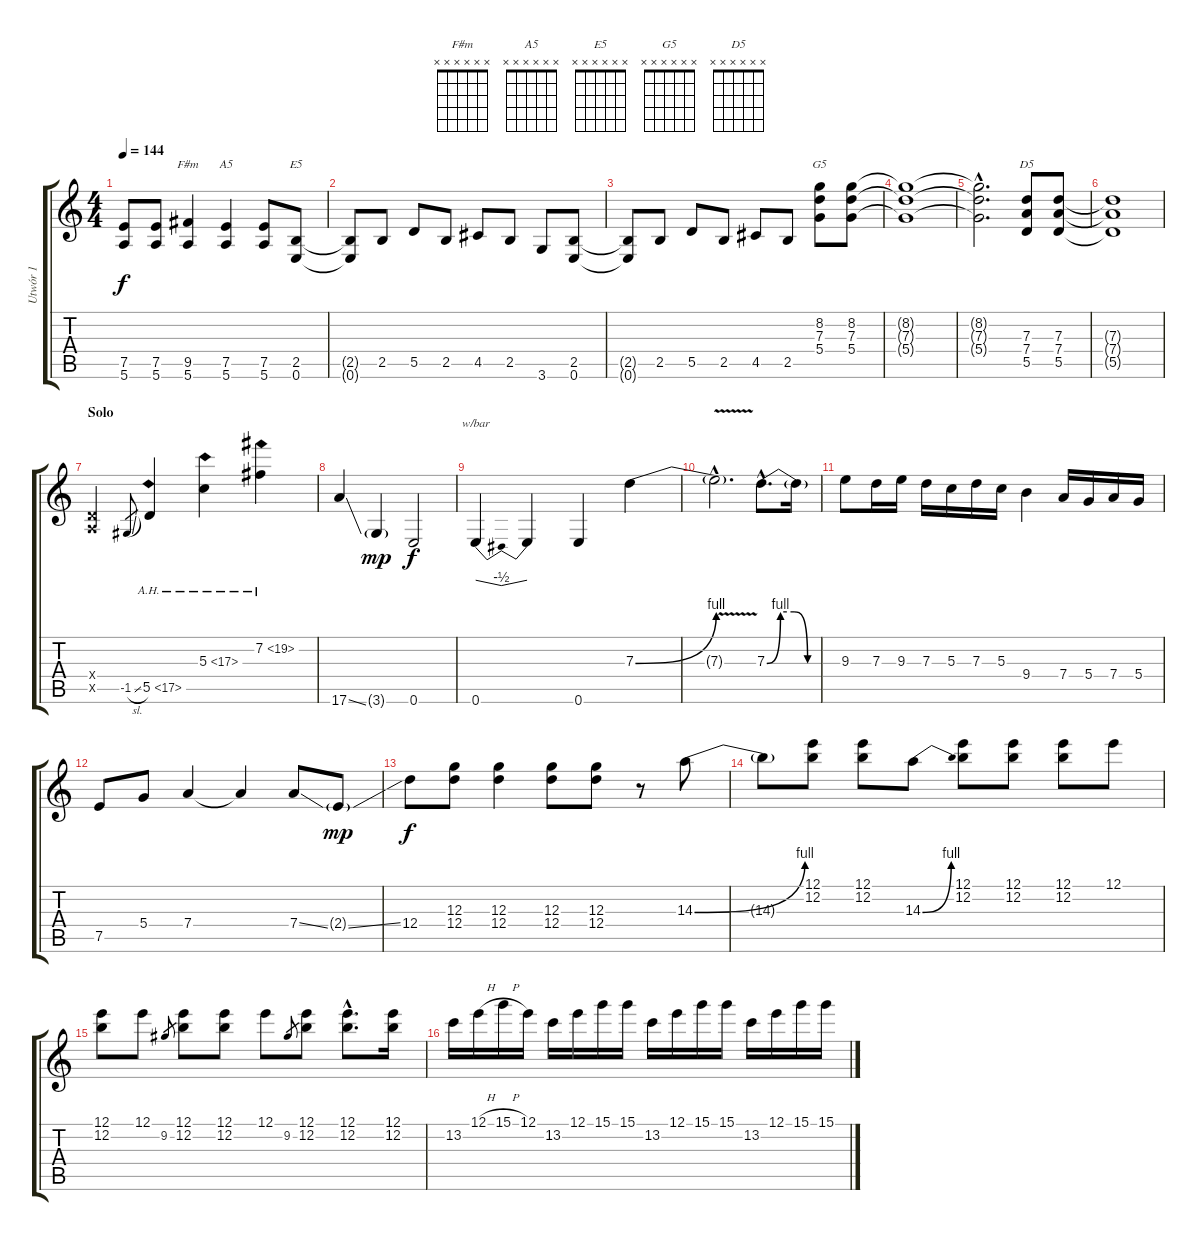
\track ("Utwór 1" "Utwór 1") {instrument distortionguitar}
\staff {score tabs}
\tuning (E4 B3 G3 D3 A2 E2) {hide}
\chord ("F#m" x x x x x x) {firstfret 0}
\chord ("A5" x x x x x x) {firstfret 0}
\chord ("E5" x x x x x x) {firstfret 0}
\chord ("G5" x x x x x x) {firstfret 0}
\chord ("D5" x x x x x x) {firstfret 0}
\ts (4 4)
\tempo 144
\clef g2
\ks c
(7.5{t} 5.6{t}).8{dy f} (7.5 5.6).8 (9.5 5.6).4{ch "F#m"} (7.5 5.6).4{ch "A5"} (7.5 5.6).8 (2.5 0.6).8{ch "E5"} |
(2.5{t} 0.6{t}).8 2.5.8 5.5.8 2.5.8 4.5.8 2.5.8 3.6.8 (2.5 0.6).8 |
(2.5{t} 0.6{t}).8 2.5.8 5.5.8 2.5.8 4.5.8 2.5.8 (8.2 7.3 5.4).8{ch "G5"} (8.2 7.3 5.4).8 |
(8.2{t} 7.3{t} 5.4{t}).1 |
(8.2{hac t} 7.3{hac t} 5.4{hac t}).2{d} (7.3 7.4 5.5).8{ch "D5"} (7.3 7.4 5.5).8 |
(7.3{t} 7.4{t} 5.5{t}).1 |
\section ("" "Solo")
(0.4{x} 0.5{x}).4 -1.5{sl}.8{gr} 5.5{ah 12}.4 5.3{ah 12}.4 7.2{ah 12}.4 |
17.6{ss}.4 3.6{g}.4{dy mp} 0.6.2{dy f} |
0.6.4{tbe (dip default 0 0 30 -2 60 0)} 0.6{t}.4 0.6.4 7.3{be (bend 0 0 60 4)}.4 |
7.3{v hac t}.2{d} 7.3{be (custom 0 0 15 4 30 4 45 0 60 0) hac}.8{d} 7.3{t}.16 |
9.3.8 7.3.16 9.3.16 7.3.16 5.3.16 7.3.16 5.3.16 9.4.4 7.4.16 5.4.16 7.4.16 5.4.16 |
7.5.8 5.4.8 7.4.4 7.4{t}.4 7.4{ss}.8 2.4{ss g}.8{dy mp} |
12.4.8{dy f} (12.3 12.4).8 (12.3 12.4).4 (12.3 12.4).8 (12.3 12.4).8 r.8 14.3{be (bend 0 0 60 4)}.8 |
14.3{t}.8 (12.1 12.2).8 (12.1 12.2).8 14.3{be (bend 0 0 60 4)}.8 (12.1 12.2).8 (12.1 12.2).8 (12.1 12.2).8 12.1.8 |
(12.1 12.2).8 12.1.8 9.2.8{gr} (12.1 12.2).8 (12.1 12.2).8 12.1.8 9.2.8{gr} (12.1 12.2).8 (12.1{hac} 12.2{hac}).8{d} (12.1 12.2).16 |
13.2.16 12.1{h}.16 15.1{h}.16 12.1.16 13.2.16 12.1.16 15.1.16 15.1.16 13.2.16 12.1.16 15.1.16 15.1.16 13.2.16 12.1.16 15.1.16 15.1.16
